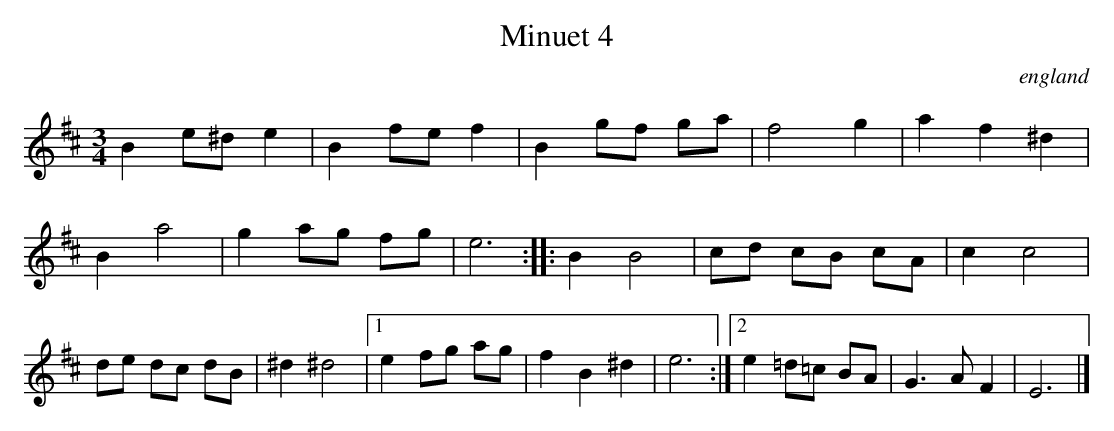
X:1
T:Minuet 4
O:england
M:3/4
L:1/8
K:EDor
B2 e^d e2 | B2 fe f2 | B2 gf ga | f4 g2 |\
a2 f2 ^d2 | B2 a4 | g2 ag fg | e6 ::\
B2 B4 | cd cB cA | c2 c4 | de dc dB | \
^d2 ^d4 | [1\
e2 fg ag | f2 B2 ^d2 | e6 :| [2\
e2 =d=c BA | G3A F2 | E6 |]
